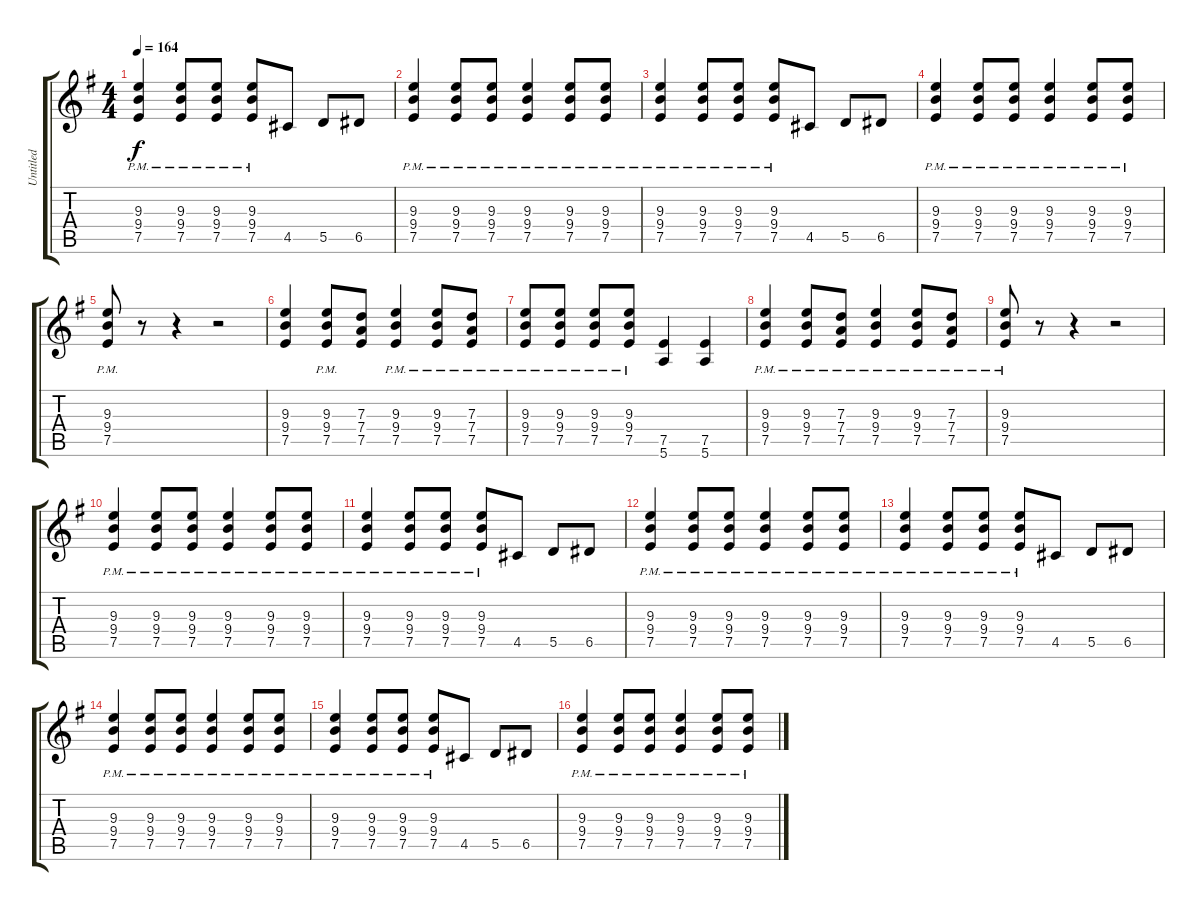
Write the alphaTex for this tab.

\track ("Untitled" "Untitled") {instrument distortionguitar}
\staff {score tabs}
\tuning (E4 B3 G3 D3 A2 E2) {hide}
\ts (4 4)
\tempo 164
\clef g2
\ks g
(9.3{pm} 9.4{pm} 7.5{pm}).4{dy f} (9.3{pm} 9.4{pm} 7.5{pm}).8 (9.3{pm} 9.4{pm} 7.5{pm}).8 (9.3{pm} 9.4{pm} 7.5{pm}).8 4.5.8 5.5.8 6.5.8 |
(9.3{pm} 9.4{pm} 7.5{pm}).4 (9.3{pm} 9.4{pm} 7.5{pm}).8 (9.3{pm} 9.4{pm} 7.5{pm}).8 (9.3{pm} 9.4{pm} 7.5{pm}).4 (9.3{pm} 9.4{pm} 7.5{pm}).8 (9.3{pm} 9.4{pm} 7.5{pm}).8 |
(9.3{pm} 9.4{pm} 7.5{pm}).4 (9.3{pm} 9.4{pm} 7.5{pm}).8 (9.3{pm} 9.4{pm} 7.5{pm}).8 (9.3{pm} 9.4{pm} 7.5{pm}).8 4.5.8 5.5.8 6.5.8 |
(9.3{pm} 9.4{pm} 7.5{pm}).4 (9.3{pm} 9.4{pm} 7.5{pm}).8 (9.3{pm} 9.4{pm} 7.5{pm}).8 (9.3{pm} 9.4{pm} 7.5{pm}).4 (9.3{pm} 9.4{pm} 7.5{pm}).8 (9.3{pm} 9.4{pm} 7.5{pm}).8 |
(9.3{pm} 9.4{pm} 7.5{pm}).8 r.8 r.4 r.2 |
(9.3 9.4 7.5).4 (9.3{pm} 9.4{pm} 7.5{pm}).8 (7.3 7.4 7.5).8 (9.3{pm} 9.4{pm} 7.5{pm}).4 (9.3{pm} 9.4{pm} 7.5{pm}).8 (7.3{pm} 7.4{pm} 7.5{pm}).8 |
(9.3{pm} 9.4{pm} 7.5{pm}).8 (9.3{pm} 9.4{pm} 7.5{pm}).8 (9.3{pm} 9.4{pm} 7.5{pm}).8 (9.3{pm} 9.4{pm} 7.5{pm}).8 (7.5 5.6).4 (7.5 5.6).4 |
(9.3{pm} 9.4{pm} 7.5{pm}).4 (9.3{pm} 9.4{pm} 7.5{pm}).8 (7.3{pm} 7.4{pm} 7.5{pm}).8 (9.3{pm} 9.4{pm} 7.5{pm}).4 (9.3{pm} 9.4{pm} 7.5{pm}).8 (7.3{pm} 7.4{pm} 7.5{pm}).8 |
(9.3{pm} 9.4{pm} 7.5{pm}).8 r.8 r.4 r.2 |
(9.3{pm} 9.4{pm} 7.5{pm}).4 (9.3{pm} 9.4{pm} 7.5{pm}).8 (9.3{pm} 9.4{pm} 7.5{pm}).8 (9.3{pm} 9.4{pm} 7.5{pm}).4 (9.3{pm} 9.4{pm} 7.5{pm}).8 (9.3{pm} 9.4{pm} 7.5{pm}).8 |
(9.3{pm} 9.4{pm} 7.5{pm}).4 (9.3{pm} 9.4{pm} 7.5{pm}).8 (9.3{pm} 9.4{pm} 7.5{pm}).8 (9.3{pm} 9.4{pm} 7.5{pm}).8 4.5.8 5.5.8 6.5.8 |
(9.3{pm} 9.4{pm} 7.5{pm}).4 (9.3{pm} 9.4{pm} 7.5{pm}).8 (9.3{pm} 9.4{pm} 7.5{pm}).8 (9.3{pm} 9.4{pm} 7.5{pm}).4 (9.3{pm} 9.4{pm} 7.5{pm}).8 (9.3{pm} 9.4{pm} 7.5{pm}).8 |
(9.3{pm} 9.4{pm} 7.5{pm}).4 (9.3{pm} 9.4{pm} 7.5{pm}).8 (9.3{pm} 9.4{pm} 7.5{pm}).8 (9.3{pm} 9.4{pm} 7.5{pm}).8 4.5.8 5.5.8 6.5.8 |
(9.3{pm} 9.4{pm} 7.5{pm}).4 (9.3{pm} 9.4{pm} 7.5{pm}).8 (9.3{pm} 9.4{pm} 7.5{pm}).8 (9.3{pm} 9.4{pm} 7.5{pm}).4 (9.3{pm} 9.4{pm} 7.5{pm}).8 (9.3{pm} 9.4{pm} 7.5{pm}).8 |
(9.3{pm} 9.4{pm} 7.5{pm}).4 (9.3{pm} 9.4{pm} 7.5{pm}).8 (9.3{pm} 9.4{pm} 7.5{pm}).8 (9.3{pm} 9.4{pm} 7.5{pm}).8 4.5.8 5.5.8 6.5.8 |
(9.3{pm} 9.4{pm} 7.5{pm}).4 (9.3{pm} 9.4{pm} 7.5{pm}).8 (9.3{pm} 9.4{pm} 7.5{pm}).8 (9.3{pm} 9.4{pm} 7.5{pm}).4 (9.3{pm} 9.4{pm} 7.5{pm}).8 (9.3{pm} 9.4{pm} 7.5{pm}).8
